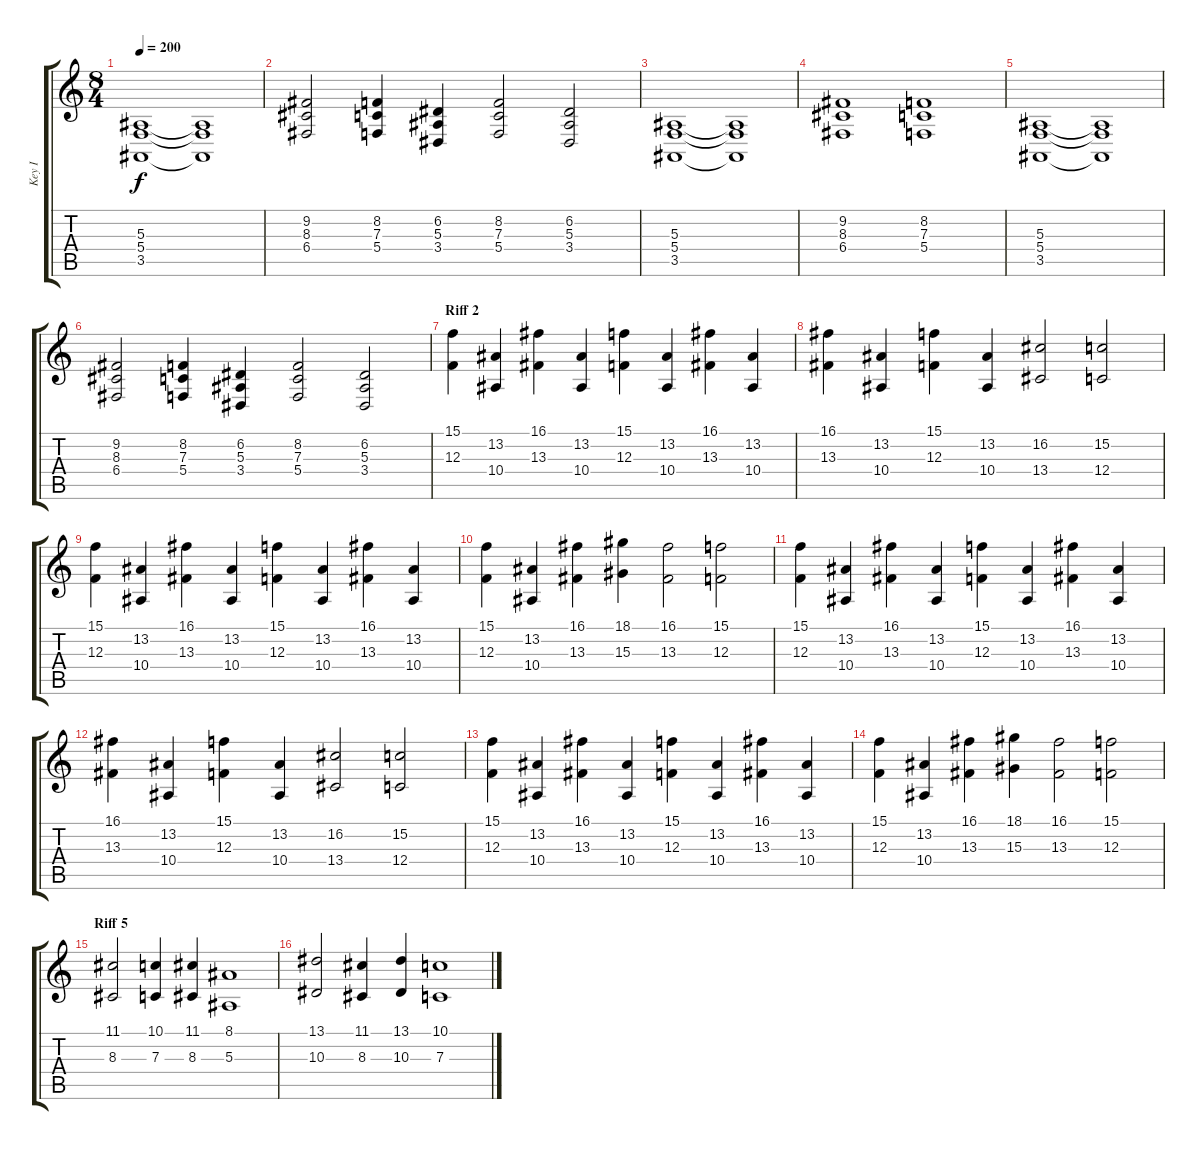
\track ("Key I" "Key I") {instrument stringensemble1}
\staff {score tabs}
\tuning (D4 A3 F3 C3 G2 D2) {hide}
\ts (8 4)
\tempo 200
\clef g2
\ks c
(5.3 5.4 3.5).1{dy f} (5.3{t} 5.4{t} 3.5{t}).1 |
(9.2 8.3 6.4).2 (8.2 7.3 5.4).4 (6.2 5.3 3.4).4 (8.2 7.3 5.4).2 (6.2 5.3 3.4).2 |
(5.3 5.4 3.5).1 (5.3{t} 5.4{t} 3.5{t}).1 |
(9.2 8.3 6.4).1 (8.2 7.3 5.4).1 |
(5.3 5.4 3.5).1 (5.3{t} 5.4{t} 3.5{t}).1 |
(9.2 8.3 6.4).2 (8.2 7.3 5.4).4 (6.2 5.3 3.4).4 (8.2 7.3 5.4).2 (6.2 5.3 3.4).2 |
\section ("" "Riff 2")
(15.1 12.3).4{volume 10} (13.2 10.4).4 (16.1 13.3).4 (13.2 10.4).4 (15.1 12.3).4 (13.2 10.4).4 (16.1 13.3).4 (13.2 10.4).4 |
(16.1 13.3).4 (13.2 10.4).4 (15.1 12.3).4 (13.2 10.4).4 (16.2 13.4).2 (15.2 12.4).2 |
(15.1 12.3).4 (13.2 10.4).4 (16.1 13.3).4 (13.2 10.4).4 (15.1 12.3).4 (13.2 10.4).4 (16.1 13.3).4 (13.2 10.4).4 |
(15.1 12.3).4 (13.2 10.4).4 (16.1 13.3).4 (18.1 15.3).4 (16.1 13.3).2 (15.1 12.3).2 |
(15.1 12.3).4 (13.2 10.4).4 (16.1 13.3).4 (13.2 10.4).4 (15.1 12.3).4 (13.2 10.4).4 (16.1 13.3).4 (13.2 10.4).4 |
(16.1 13.3).4 (13.2 10.4).4 (15.1 12.3).4 (13.2 10.4).4 (16.2 13.4).2 (15.2 12.4).2 |
(15.1 12.3).4 (13.2 10.4).4 (16.1 13.3).4 (13.2 10.4).4 (15.1 12.3).4 (13.2 10.4).4 (16.1 13.3).4 (13.2 10.4).4 |
(15.1 12.3).4 (13.2 10.4).4 (16.1 13.3).4 (18.1 15.3).4 (16.1 13.3).2 (15.1 12.3).2 |
\section ("" "Riff 5")
(11.1 8.3).2 (10.1 7.3).4 (11.1 8.3).4 (8.1 5.3).1 |
(13.1 10.3).2 (11.1 8.3).4 (13.1 10.3).4 (10.1 7.3).1
